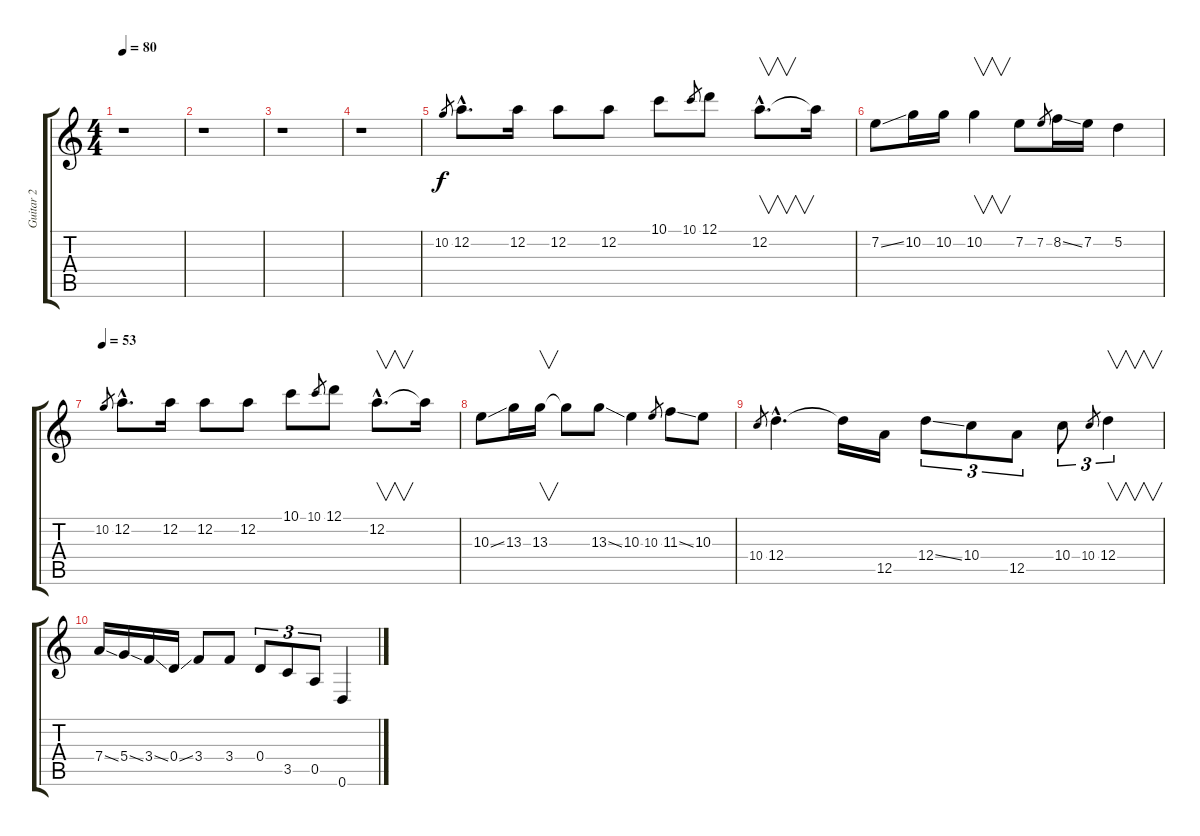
\track ("Guitar 2" "Guitar 2") {instrument acousticguitarsteel}
\staff {score tabs}
\tuning (D4 A3 Gb3 D3 A2 D2) {hide}
\ts (4 4)
\tempo 80
\clef g2
\ks c
r.1{dy f} |
r.1 |
r.1 |
r.1 |
10.2.8{gr} 12.2{hac}.8{d} 12.2.16 12.2.8 12.2.8 10.1.8 10.1.8{gr} 12.1.8 12.2{hac}.8{v d} 12.2{t}.16 |
7.2{ss}.8 10.2.16 10.2.16 10.2.4{v} 7.2.8 7.2.8{gr} 8.2{ss}.16 7.2.16 5.2.4 |
\tempo 53
10.2.8{gr} 12.2{hac}.8{d} 12.2.16 12.2.8 12.2.8 10.1.8 10.1.8{gr} 12.1.8 12.2{hac}.8{v d} 12.2{t}.16 |
10.3{ss}.8 13.3.16 13.3.16{v} 13.3{t}.8 13.3{ss}.8 10.3.4 10.3.8{gr} 11.3{ss}.8 10.3.8 |
10.4.8{gr} 12.4{hac}.4{d} 12.4{t}.16 12.5.16 12.4{ss}.8{tu (3 2)} 10.4.8{tu (3 2)} 12.5.8{tu (3 2)} 10.4.8{tu (3 2)} 10.4.8{gr} 12.4.4{v tu (3 2)} |
7.4{ss}.16 5.4{ss}.16 3.4{ss}.16 0.4{ss}.16 3.4.8 3.4.8 0.4.8{tu (3 2)} 3.5.8{tu (3 2)} 0.5.8{tu (3 2)} 0.6.4
